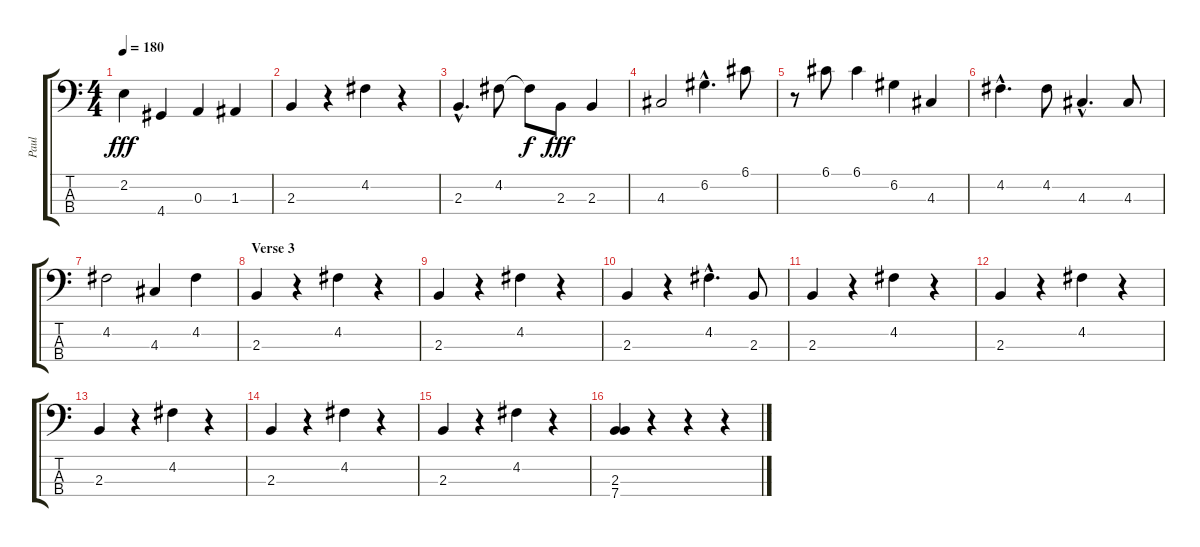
\track ("Paul" "Paul") {instrument electricbasspick}
\staff {score tabs}
\tuning (G2 D2 A1 E1) {hide}
\ts (4 4)
\tempo 180
\clef f4
\ks c
2.2.4{dy fff} 4.4.4 0.3.4 1.3.4 |
2.3.4 r.4 4.2.4 r.4 |
2.3{hac}.4{d} 4.2.8 4.2{t}.8{dy f} 2.3.8{dy fff} 2.3.4 |
4.3.2 6.2{hac}.4{d} 6.1.8 |
r.8 6.1.8 6.1.4 6.2.4 4.3.4 |
4.2{hac}.4{d} 4.2.8 4.3{hac}.4{d} 4.3.8 |
4.2.2 4.3.4 4.2.4 |
\section ("" "Verse 3")
2.3.4 r.4 4.2.4 r.4 |
2.3.4 r.4 4.2.4 r.4 |
2.3.4 r.4 4.2{hac}.4{d} 2.3.8 |
2.3.4 r.4 4.2.4 r.4 |
2.3.4 r.4 4.2.4 r.4 |
2.3.4 r.4 4.2.4 r.4 |
2.3.4 r.4 4.2.4 r.4 |
2.3.4 r.4 4.2.4 r.4 |
(2.3 7.4).4 r.4 r.4 r.4
